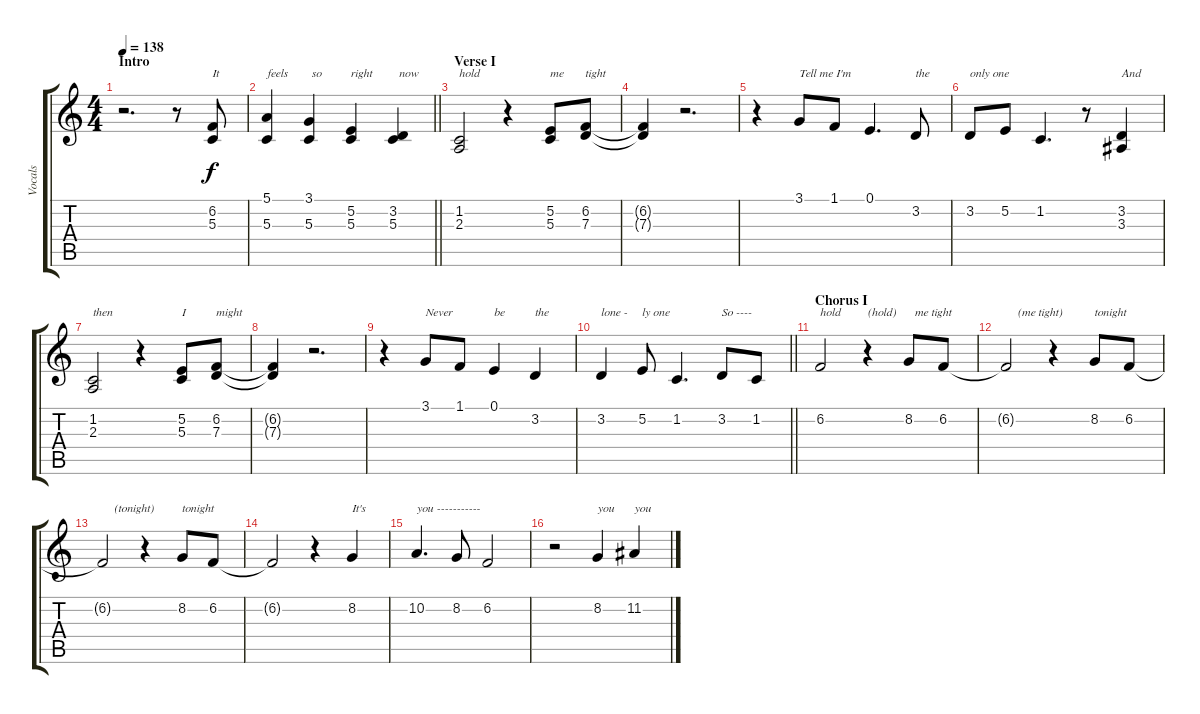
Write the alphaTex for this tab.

\track ("Vocals" "Vocals") {instrument altosax}
\staff {score tabs}
\tuning (E4 B3 G3 D3 A2 E2) {hide}
\ts (4 4)
\section ("" "Intro")
\tempo 138
\clef g2
\ks c
r.2{d dy f instrument altosax} r.8 (6.2 5.3).8{txt "It"} |
\barLineRight lightlight
(5.1 5.3).4{txt "feels"} (3.1 5.3).4{txt " so"} (5.2 5.3).4{txt "right"} (3.2 5.3).4{txt "  now"} |
\section ("" "Verse I")
(1.2 2.3).2{txt "hold"} r.4 (5.2 5.3).8{txt "me"} (6.2 7.3).8{txt "tight"} |
(6.2{t} 7.3{t}).4 r.2{d} |
r.4 3.1.8{txt "Tell me I'm"} 1.1.8 0.1.4{d} 3.2.8{txt "the"} |
3.2.8{txt "only one"} 5.2.8 1.2.4{d} r.8 (3.2 3.3).4{txt "And"} |
(1.2 2.3).2{txt "then"} r.4 (5.2 5.3).8{txt "I"} (6.2 7.3).8{txt "might"} |
(6.2{t} 7.3{t}).4 r.2{d} |
r.4 3.1.8{txt "Never"} 1.1.8 0.1.4{txt "be"} 3.2.4{txt "the"} |
\barLineRight lightlight
3.2.4{txt "lone -"} 5.2.8{txt "ly one"} 1.2.4{d} 3.2.8{txt "So ----"} 1.2.8 |
\section ("" "Chorus I")
6.2.2{txt "hold"} r.4{txt "(hold)"} 8.2.8{txt "  me tight"} 6.2.8 |
6.2{t}.2{txt "    (me tight)"} r.4 8.2.8{txt "tonight"} 6.2.8 |
6.2{t}.2{txt "    (tonight)"} r.4 8.2.8{txt "tonight"} 6.2.8 |
6.2{t}.2 r.4 8.2.4{txt "It's"} |
10.2.4{d txt "you -----------"} 8.2.8 6.2.2 |
r.2 8.2.4{txt "you"} 11.2.4{txt "you"}
